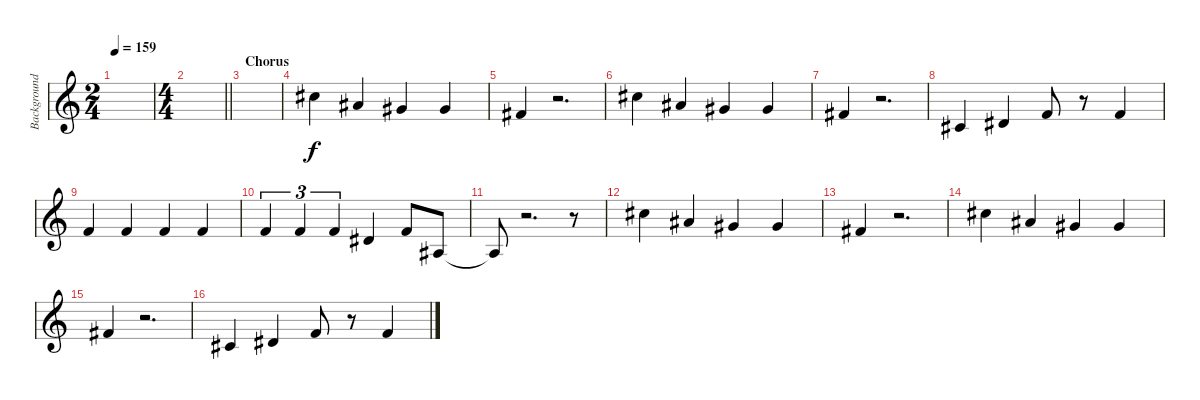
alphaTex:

\track ("Background Voice" "Background") {instrument lead1square}
\staff {score}
\tuning (E4 B3 G3 D3 A2 D2) {hide}
\ts (2 4)
\tempo 159
\clef g2
\ks c
|
\ts (4 4)
\barLineRight lightlight
|
\section ("" "Chorus")
|
9.1.4 6.1.4 4.1.4 4.1.4 |
2.1.4 r.2{d} |
9.1.4 6.1.4 4.1.4 4.1.4 |
2.1.4 r.2{d} |
2.2.4 4.2.4 1.1.8 r.8 1.1.4 |
1.1.4 1.1.4 1.1.4 1.1.4 |
1.1.4{tu (3 2)} 1.1.4{tu (3 2)} 1.1.4{tu (3 2)} 4.2.4 1.1.8 3.3.8 |
3.3{t}.8 r.2{d} r.8 |
9.1.4 6.1.4 4.1.4 4.1.4 |
2.1.4 r.2{d} |
9.1.4 6.1.4 4.1.4 4.1.4 |
2.1.4 r.2{d} |
2.2.4 4.2.4 1.1.8 r.8 1.1.4
